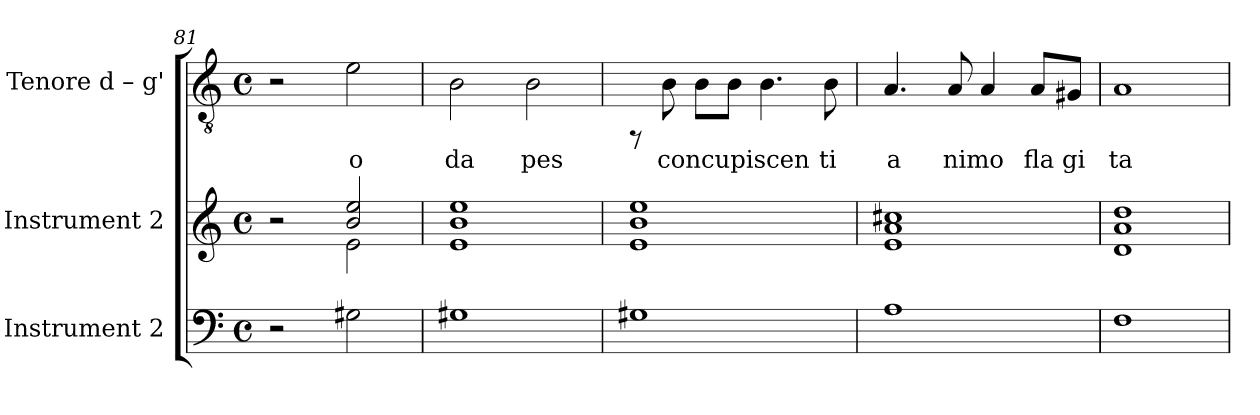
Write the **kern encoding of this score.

**kern	**kern	**kern	**text
*part3	*part2	*part1	*part1
*staff3	*staff2	*staff1	*staff1
*I"Instrument 2	*I"Instrument 2	*I"Tenore  d – g'	*
*clefF4	*clefG2	*clefGv2	*
*k[]	*k[]	*k[]	*
*C:	*C:	*C:	*
*M4/4	*M4/4	*M4/4	*
*met(c)	*met(c)	*met(c)	*
=81	=81	=81	=81
*	*^	*	*
2r	2r	2ryy	2r	.
!	!	!	!	!LO:LY:b:cj
2G#X\	2b/ 2ee/	2e\	2e\	o
=82	=82	=82	=82	=82
!	!	!	!	!LO:LY:b:cj
*	*v	*v	*	*
1G#X	1b 1e 1ee	2B\	da
!	!	!	!LO:LY:b:cj
.	.	2B\	pes
=83	=83	=83	=83
1G#X	1b 1e 1ee	8rFF	.
!	!	!	!LO:LY:b:cj
.	.	8B\	concupiscen
!	!	!	!LO:LY:b:cj
.	.	8B\L	.
!	!	!	!LO:LY:b:cj
.	.	8B\J	.
!	!	!	!LO:LY:b:cj
.	.	4.B\	.
!	!	!	!LO:LY:b:cj
.	.	8B\	ti
=84	=84	=84	=84
!	!	!	!LO:LY:b:cj
1A	1a 1e 1cc#X	4.A/	a
!	!	!	!LO:LY:b:cj
.	.	8A/	nimo
!	!	!	!LO:LY:b:cj
.	.	4A/	.
!	!	!	!LO:LY:b:cj
.	.	8A/L	fla
!	!	!	!LO:LY:b:cj
.	.	8G#X/J	gi
!!LO:LB:g=z
=85	=85	=85	=85
!	!	!	!LO:LY:b:cj
1F	1a 1d 1dd	1A	ta
=	=	=	=
*-	*-	*-	*-
